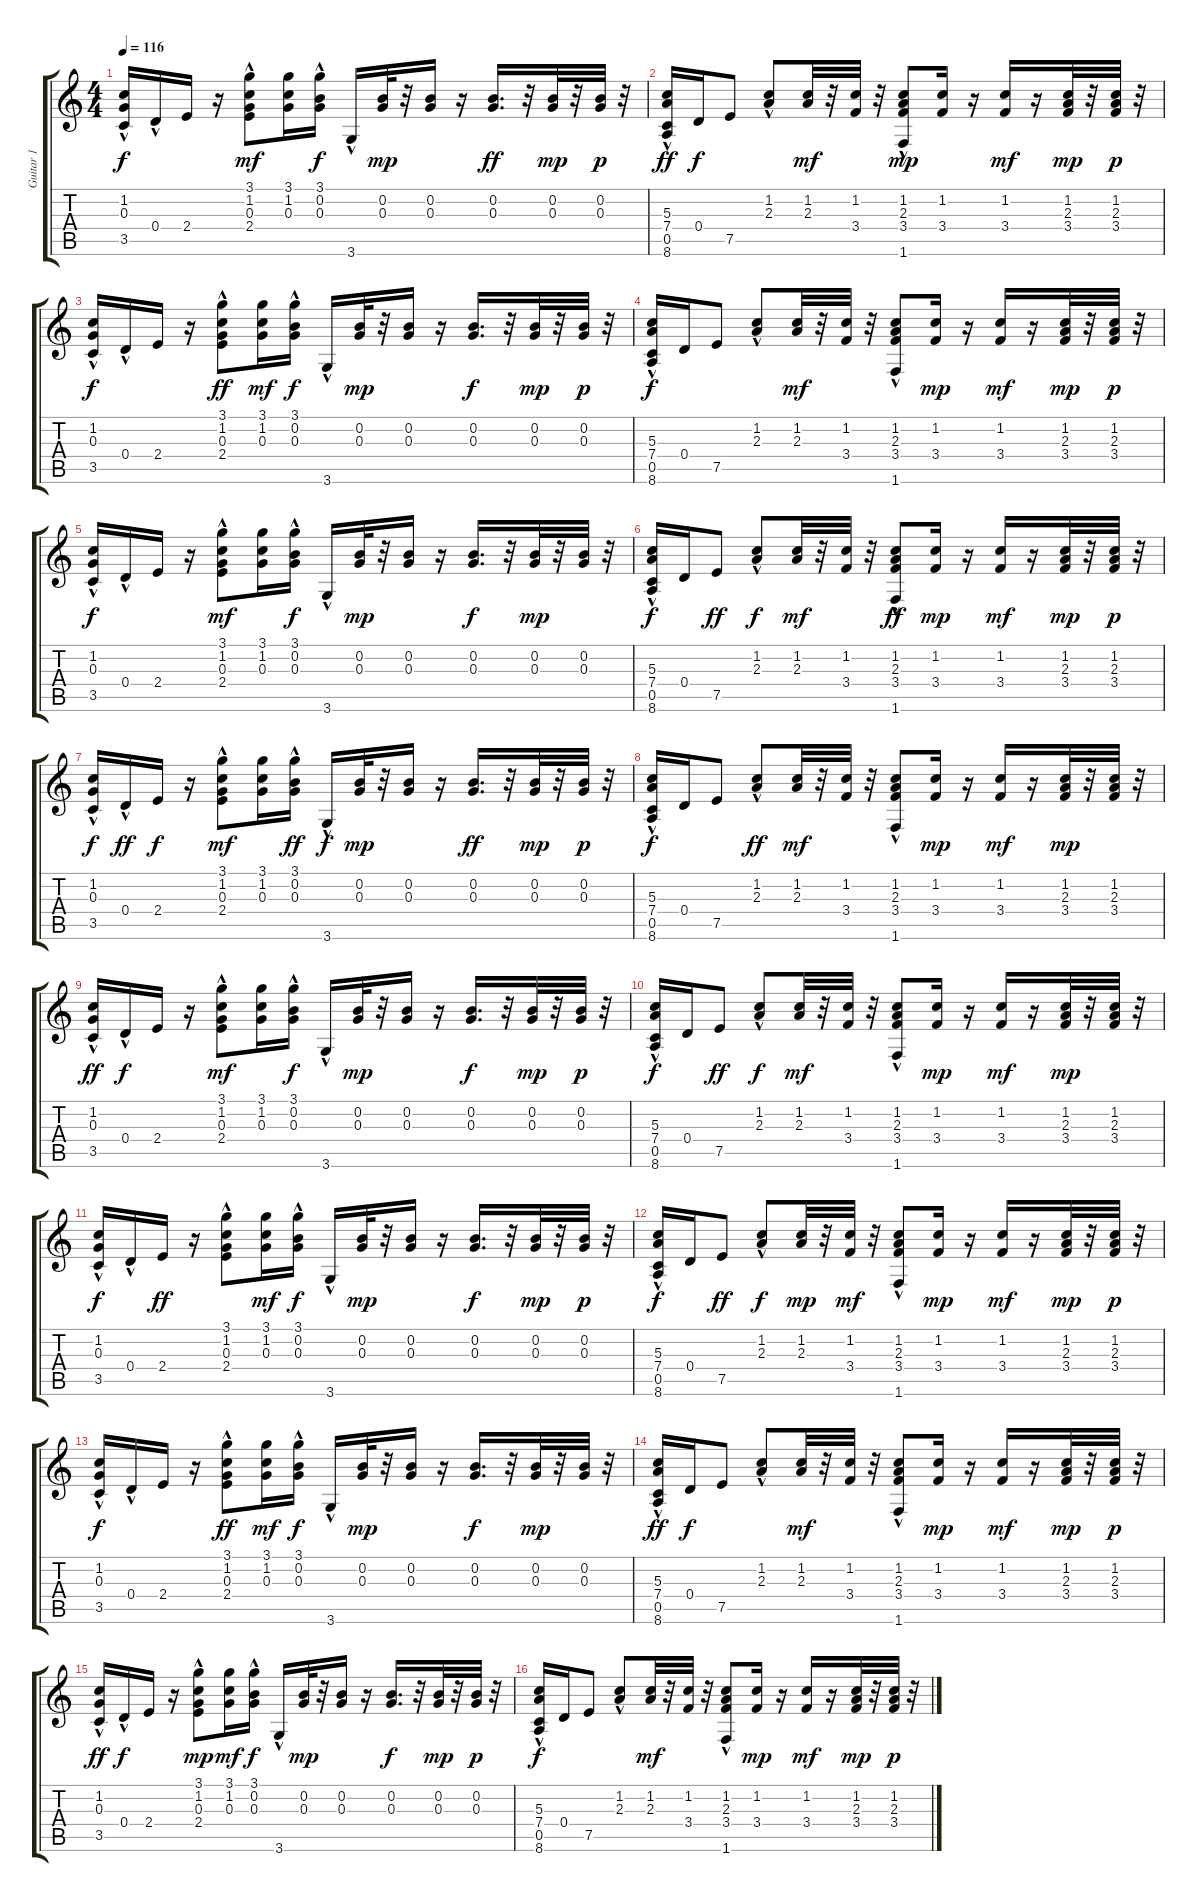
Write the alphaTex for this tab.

\track ("Guitar 1" "Guitar 1") {instrument acousticguitarsteel}
\staff {score tabs}
\tuning (E4 B3 G3 D3 A2 E2) {hide}
\ts (4 4)
\tempo 116
\clef g2
\ks c
(1.2{hac} 0.3 3.5).16{dy f} 0.4{hac}.16 2.4.16 r.16 (3.1{hac} 1.2 0.3{hac} 2.4{hac}).8{dy mf} (3.1 1.2 0.3).16 (3.1{hac} 0.2 0.3).16{dy f} 3.6{hac}.16 (0.2 0.3).32{dy mp} r.32 (0.2 0.3).16 r.16 (0.2 0.3).16{d dy ff} r.32 (0.2 0.3).32{dy mp} r.32 (0.2 0.3).32{dy p} r.32 |
(5.3{hac} 7.4{hac} 0.5{hac} 8.6).16{dy ff} 0.4.16{dy f} 7.5.8 (1.2 2.3{hac}).8 (1.2 2.3).32{dy mf} r.32 (1.2 3.4).32 r.32 (1.2 2.3{hac} 3.4 1.6{hac}).8{dy mp} (1.2 3.4).16 r.16 (1.2 3.4).16{dy mf} r.16 (1.2 2.3 3.4).32{dy mp} r.32 (1.2 2.3 3.4).32{dy p} r.32 |
(1.2{hac} 0.3 3.5).16{dy f} 0.4{hac}.16 2.4.16 r.16 (3.1{hac} 1.2 0.3{hac} 2.4{hac}).8{dy ff} (3.1 1.2 0.3).16{dy mf} (3.1{hac} 0.2 0.3).16{dy f} 3.6{hac}.16 (0.2 0.3).32{dy mp} r.32 (0.2 0.3).16 r.16 (0.2 0.3).16{d dy f} r.32 (0.2 0.3).32{dy mp} r.32 (0.2 0.3).32{dy p} r.32 |
(5.3{hac} 7.4{hac} 0.5{hac} 8.6).16{dy f} 0.4.16 7.5.8 (1.2 2.3{hac}).8 (1.2 2.3).32{dy mf} r.32 (1.2 3.4).32 r.32 (1.2 2.3{hac} 3.4 1.6{hac}).8 (1.2 3.4).16{dy mp} r.16 (1.2 3.4).16{dy mf} r.16 (1.2 2.3 3.4).32{dy mp} r.32 (1.2 2.3 3.4).32{dy p} r.32 |
(1.2{hac} 0.3 3.5).16{dy f} 0.4{hac}.16 2.4.16 r.16 (3.1{hac} 1.2 0.3{hac} 2.4{hac}).8{dy mf} (3.1 1.2 0.3).16 (3.1{hac} 0.2 0.3).16{dy f} 3.6{hac}.16 (0.2 0.3).32{dy mp} r.32 (0.2 0.3).16 r.16 (0.2 0.3).16{d dy f} r.32 (0.2 0.3).32{dy mp} r.32 (0.2 0.3).32 r.32 |
(5.3{hac} 7.4{hac} 0.5{hac} 8.6).16{dy f} 0.4.16 7.5.8{dy ff} (1.2 2.3{hac}).8{dy f} (1.2 2.3).32{dy mf} r.32 (1.2 3.4).32 r.32 (1.2 2.3{hac} 3.4 1.6{hac}).8{dy ff} (1.2 3.4).16{dy mp} r.16 (1.2 3.4).16{dy mf} r.16 (1.2 2.3 3.4).32{dy mp} r.32 (1.2 2.3 3.4).32{dy p} r.32 |
(1.2{hac} 0.3 3.5).16{dy f} 0.4{hac}.16{dy ff} 2.4.16{dy f} r.16 (3.1{hac} 1.2 0.3{hac} 2.4{hac}).8{dy mf} (3.1 1.2 0.3).16 (3.1{hac} 0.2 0.3).16{dy ff} 3.6{hac}.16{dy f} (0.2 0.3).32{dy mp} r.32 (0.2 0.3).16 r.16 (0.2 0.3).16{d dy ff} r.32 (0.2 0.3).32{dy mp} r.32 (0.2 0.3).32{dy p} r.32 |
(5.3{hac} 7.4{hac} 0.5{hac} 8.6).16{dy f} 0.4.16 7.5.8 (1.2 2.3{hac}).8{dy ff} (1.2 2.3).32{dy mf} r.32 (1.2 3.4).32 r.32 (1.2 2.3{hac} 3.4 1.6{hac}).8 (1.2 3.4).16{dy mp} r.16 (1.2 3.4).16{dy mf} r.16 (1.2 2.3 3.4).32{dy mp} r.32 (1.2 2.3 3.4).32 r.32 |
(1.2{hac} 0.3 3.5).16{dy ff} 0.4{hac}.16{dy f} 2.4.16 r.16 (3.1{hac} 1.2 0.3{hac} 2.4{hac}).8{dy mf} (3.1 1.2 0.3).16 (3.1{hac} 0.2 0.3).16{dy f} 3.6{hac}.16 (0.2 0.3).32{dy mp} r.32 (0.2 0.3).16 r.16 (0.2 0.3).16{d dy f} r.32 (0.2 0.3).32{dy mp} r.32 (0.2 0.3).32{dy p} r.32 |
(5.3{hac} 7.4{hac} 0.5{hac} 8.6).16{dy f} 0.4.16 7.5.8{dy ff} (1.2 2.3{hac}).8{dy f} (1.2 2.3).32{dy mf} r.32 (1.2 3.4).32 r.32 (1.2 2.3{hac} 3.4 1.6{hac}).8 (1.2 3.4).16{dy mp} r.16 (1.2 3.4).16{dy mf} r.16 (1.2 2.3 3.4).32{dy mp} r.32 (1.2 2.3 3.4).32 r.32 |
(1.2{hac} 0.3 3.5).16{dy f} 0.4{hac}.16 2.4.16{dy ff} r.16 (3.1{hac} 1.2 0.3{hac} 2.4{hac}).8 (3.1 1.2 0.3).16{dy mf} (3.1{hac} 0.2 0.3).16{dy f} 3.6{hac}.16 (0.2 0.3).32{dy mp} r.32 (0.2 0.3).16 r.16 (0.2 0.3).16{d dy f} r.32 (0.2 0.3).32{dy mp} r.32 (0.2 0.3).32{dy p} r.32 |
(5.3{hac} 7.4{hac} 0.5{hac} 8.6).16{dy f} 0.4.16 7.5.8{dy ff} (1.2 2.3{hac}).8{dy f} (1.2 2.3).32{dy mp} r.32 (1.2 3.4).32{dy mf} r.32 (1.2 2.3{hac} 3.4 1.6{hac}).8 (1.2 3.4).16{dy mp} r.16 (1.2 3.4).16{dy mf} r.16 (1.2 2.3 3.4).32{dy mp} r.32 (1.2 2.3 3.4).32{dy p} r.32 |
(1.2{hac} 0.3 3.5).16{dy f} 0.4{hac}.16 2.4.16 r.16 (3.1{hac} 1.2 0.3{hac} 2.4{hac}).8{dy ff} (3.1 1.2 0.3).16{dy mf} (3.1{hac} 0.2 0.3).16{dy f} 3.6{hac}.16 (0.2 0.3).32{dy mp} r.32 (0.2 0.3).16 r.16 (0.2 0.3).16{d dy f} r.32 (0.2 0.3).32{dy mp} r.32 (0.2 0.3).32 r.32 |
(5.3{hac} 7.4{hac} 0.5{hac} 8.6).16{dy ff} 0.4.16{dy f} 7.5.8 (1.2 2.3{hac}).8 (1.2 2.3).32{dy mf} r.32 (1.2 3.4).32 r.32 (1.2 2.3{hac} 3.4 1.6{hac}).8 (1.2 3.4).16{dy mp} r.16 (1.2 3.4).16{dy mf} r.16 (1.2 2.3 3.4).32{dy mp} r.32 (1.2 2.3 3.4).32{dy p} r.32 |
(1.2{hac} 0.3 3.5).16{dy ff} 0.4{hac}.16{dy f} 2.4.16 r.16 (3.1{hac} 1.2 0.3{hac} 2.4{hac}).8{dy mp} (3.1 1.2 0.3).16{dy mf} (3.1{hac} 0.2 0.3).16{dy f} 3.6{hac}.16 (0.2 0.3).32{dy mp} r.32 (0.2 0.3).16 r.16 (0.2 0.3).16{d dy f} r.32 (0.2 0.3).32{dy mp} r.32 (0.2 0.3).32{dy p} r.32 |
(5.3{hac} 7.4{hac} 0.5{hac} 8.6).16{dy f} 0.4.16 7.5.8 (1.2 2.3{hac}).8 (1.2 2.3).32{dy mf} r.32 (1.2 3.4).32 r.32 (1.2 2.3{hac} 3.4 1.6{hac}).8 (1.2 3.4).16{dy mp} r.16 (1.2 3.4).16{dy mf} r.16 (1.2 2.3 3.4).32{dy mp} r.32 (1.2 2.3 3.4).32{dy p} r.32
